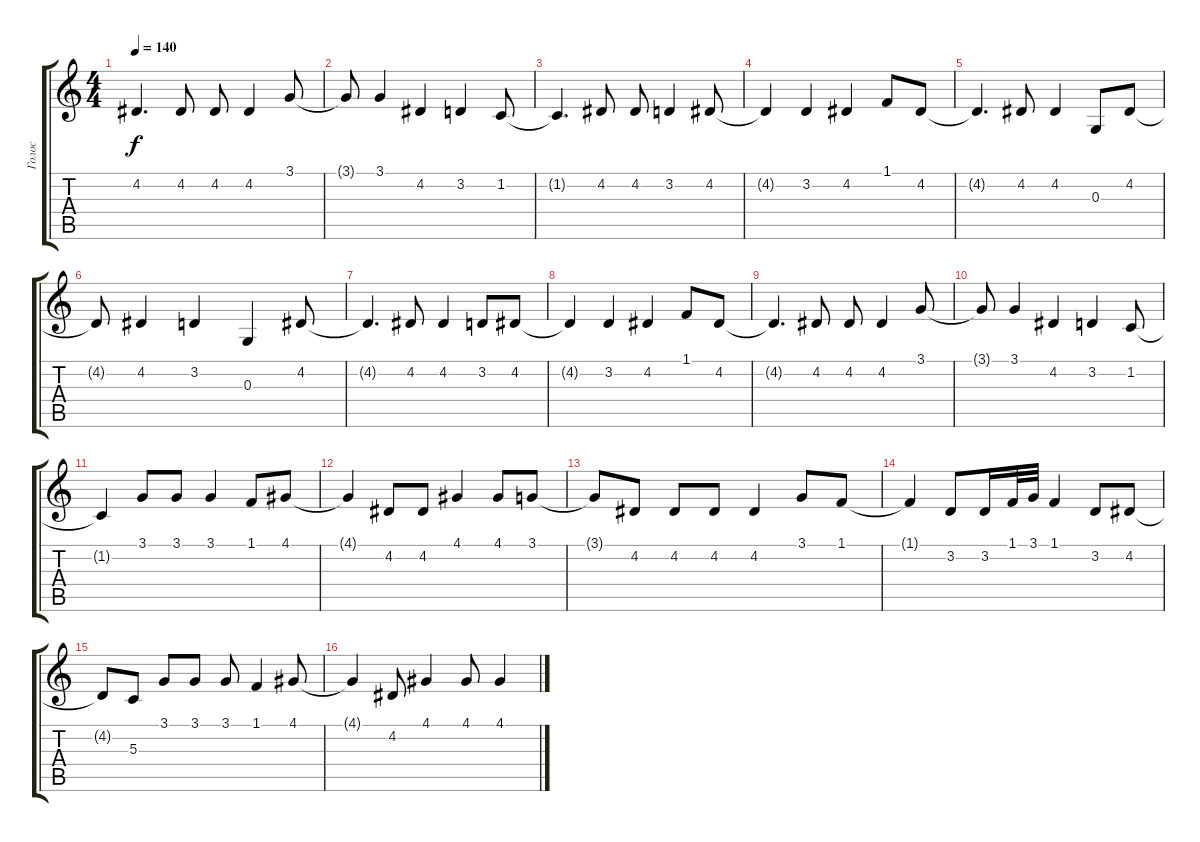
\track ("Голос" "Голос") {instrument acousticgrandpiano}
\staff {score tabs}
\tuning (E4 B3 G3 D3 A2 E2) {hide}
\ts (4 4)
\tempo 140
\clef g2
\ks c
4.2{t}.4{d dy f} 4.2.8 4.2.8 4.2.4 3.1.8 |
3.1{t}.8 3.1.4 4.2.4 3.2.4 1.2.8 |
1.2{t}.4{d} 4.2.8 4.2.8 3.2.4 4.2.8 |
4.2{t}.4 3.2.4 4.2.4 1.1.8 4.2.8 |
4.2{t}.4{d} 4.2.8 4.2.4 0.3.8 4.2.8 |
4.2{t}.8 4.2.4 3.2.4 0.3.4 4.2.8 |
4.2{t}.4{d} 4.2.8 4.2.4 3.2.8 4.2.8 |
4.2{t}.4 3.2.4 4.2.4 1.1.8 4.2.8 |
4.2{t}.4{d} 4.2.8 4.2.8 4.2.4 3.1.8 |
3.1{t}.8 3.1.4 4.2.4 3.2.4 1.2.8 |
1.2{t}.4 3.1.8 3.1.8 3.1.4 1.1.8 4.1.8 |
4.1{t}.4 4.2.8 4.2.8 4.1.4 4.1.8 3.1.8 |
3.1{t}.8 4.2.8 4.2.8 4.2.8 4.2.4 3.1.8 1.1.8 |
1.1{t}.4 3.2.8 3.2.16 1.1.32 3.1.32 1.1.4 3.2.8 4.2.8 |
4.2{t}.8 5.3.8 3.1.8 3.1.8 3.1.8 1.1.4 4.1.8 |
4.1{t}.4 4.2.8 4.1.4 4.1.8 4.1.4
